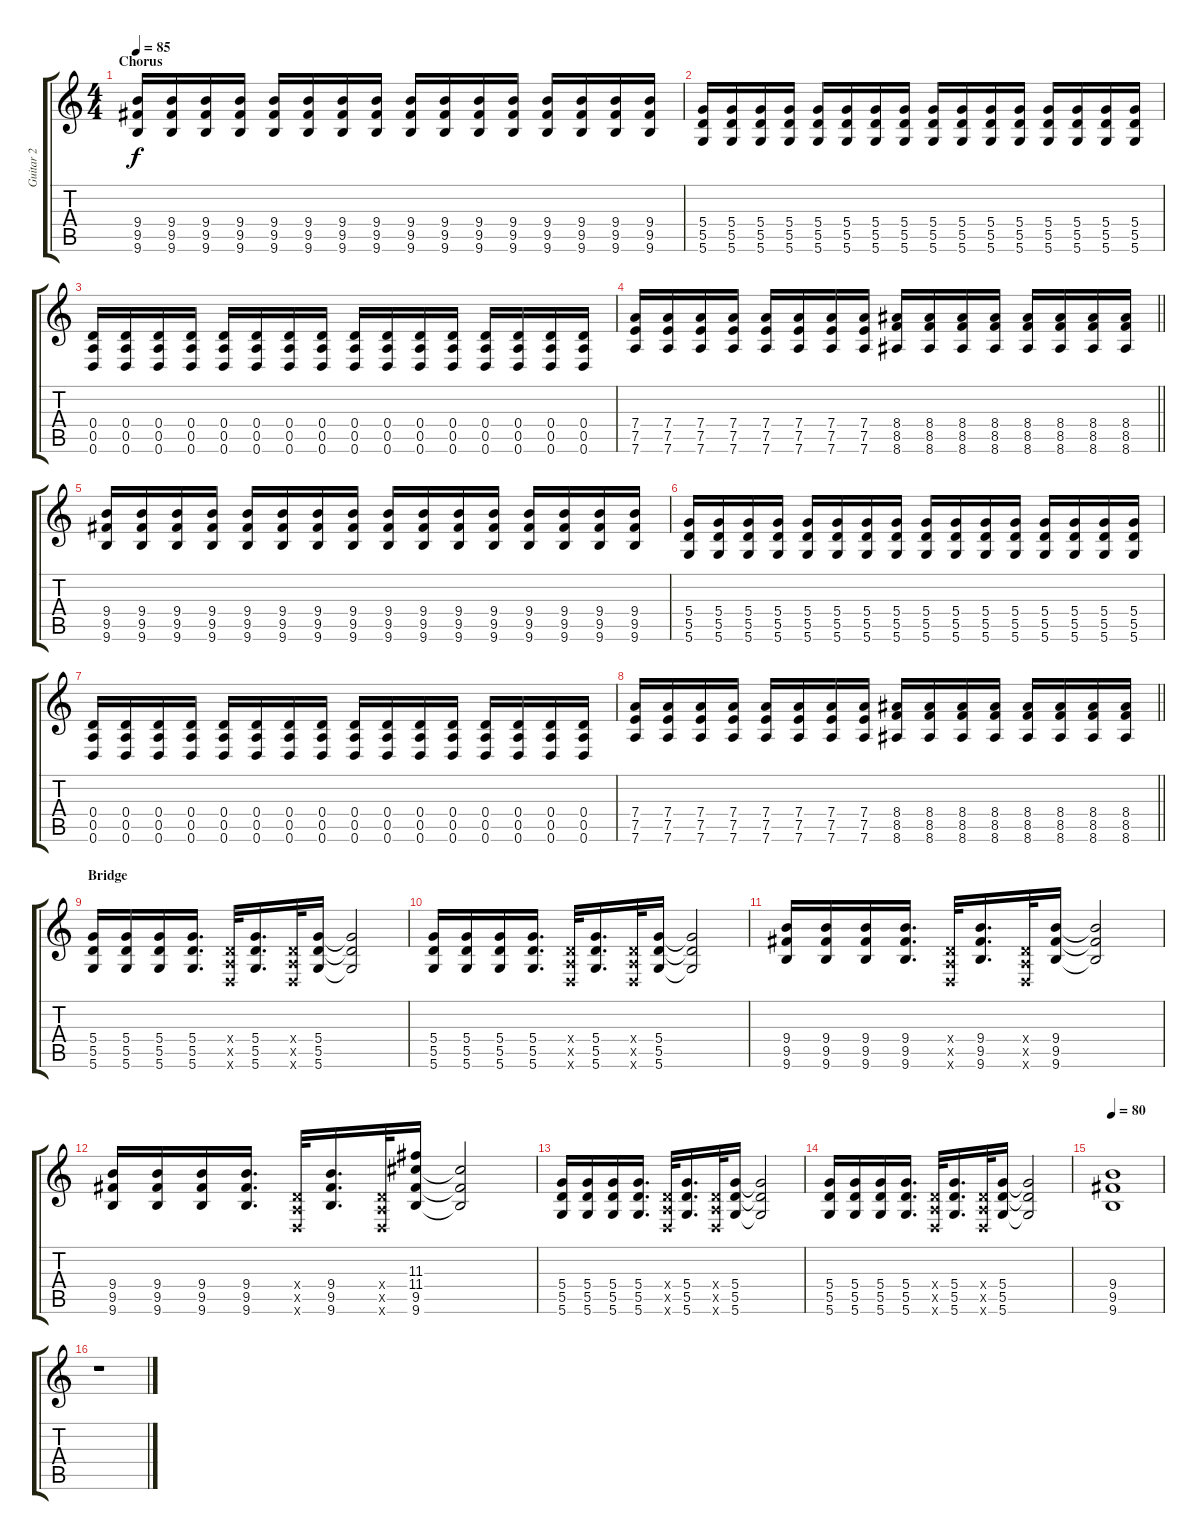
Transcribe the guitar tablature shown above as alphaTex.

\track ("Guitar 2" "Guitar 2") {instrument distortionguitar bank 255}
\staff {score tabs}
\tuning (E4 B3 G3 D3 A2 D2) {hide}
\ts (4 4)
\section ("" "Chorus")
\tempo 85
\clef g2
\ks c
(9.4 9.5 9.6).16{dy f} (9.4 9.5 9.6).16 (9.4 9.5 9.6).16 (9.4 9.5 9.6).16 (9.4 9.5 9.6).16 (9.4 9.5 9.6).16 (9.4 9.5 9.6).16 (9.4 9.5 9.6).16 (9.4 9.5 9.6).16 (9.4 9.5 9.6).16 (9.4 9.5 9.6).16 (9.4 9.5 9.6).16 (9.4 9.5 9.6).16 (9.4 9.5 9.6).16 (9.4 9.5 9.6).16 (9.4 9.5 9.6).16 |
(5.4 5.5 5.6).16 (5.4 5.5 5.6).16 (5.4 5.5 5.6).16 (5.4 5.5 5.6).16 (5.4 5.5 5.6).16 (5.4 5.5 5.6).16 (5.4 5.5 5.6).16 (5.4 5.5 5.6).16 (5.4 5.5 5.6).16 (5.4 5.5 5.6).16 (5.4 5.5 5.6).16 (5.4 5.5 5.6).16 (5.4 5.5 5.6).16 (5.4 5.5 5.6).16 (5.4 5.5 5.6).16 (5.4 5.5 5.6).16 |
(0.4 0.5 0.6).16 (0.4 0.5 0.6).16 (0.4 0.5 0.6).16 (0.4 0.5 0.6).16 (0.4 0.5 0.6).16 (0.4 0.5 0.6).16 (0.4 0.5 0.6).16 (0.4 0.5 0.6).16 (0.4 0.5 0.6).16 (0.4 0.5 0.6).16 (0.4 0.5 0.6).16 (0.4 0.5 0.6).16 (0.4 0.5 0.6).16 (0.4 0.5 0.6).16 (0.4 0.5 0.6).16 (0.4 0.5 0.6).16 |
\barLineRight lightlight
(7.4 7.5 7.6).16 (7.4 7.5 7.6).16 (7.4 7.5 7.6).16 (7.4 7.5 7.6).16 (7.4 7.5 7.6).16 (7.4 7.5 7.6).16 (7.4 7.5 7.6).16 (7.4 7.5 7.6).16 (8.4 8.5 8.6).16 (8.4 8.5 8.6).16 (8.4 8.5 8.6).16 (8.4 8.5 8.6).16 (8.4 8.5 8.6).16 (8.4 8.5 8.6).16 (8.4 8.5 8.6).16 (8.4 8.5 8.6).16 |
(9.4 9.5 9.6).16 (9.4 9.5 9.6).16 (9.4 9.5 9.6).16 (9.4 9.5 9.6).16 (9.4 9.5 9.6).16 (9.4 9.5 9.6).16 (9.4 9.5 9.6).16 (9.4 9.5 9.6).16 (9.4 9.5 9.6).16 (9.4 9.5 9.6).16 (9.4 9.5 9.6).16 (9.4 9.5 9.6).16 (9.4 9.5 9.6).16 (9.4 9.5 9.6).16 (9.4 9.5 9.6).16 (9.4 9.5 9.6).16 |
(5.4 5.5 5.6).16 (5.4 5.5 5.6).16 (5.4 5.5 5.6).16 (5.4 5.5 5.6).16 (5.4 5.5 5.6).16 (5.4 5.5 5.6).16 (5.4 5.5 5.6).16 (5.4 5.5 5.6).16 (5.4 5.5 5.6).16 (5.4 5.5 5.6).16 (5.4 5.5 5.6).16 (5.4 5.5 5.6).16 (5.4 5.5 5.6).16 (5.4 5.5 5.6).16 (5.4 5.5 5.6).16 (5.4 5.5 5.6).16 |
(0.4 0.5 0.6).16 (0.4 0.5 0.6).16 (0.4 0.5 0.6).16 (0.4 0.5 0.6).16 (0.4 0.5 0.6).16 (0.4 0.5 0.6).16 (0.4 0.5 0.6).16 (0.4 0.5 0.6).16 (0.4 0.5 0.6).16 (0.4 0.5 0.6).16 (0.4 0.5 0.6).16 (0.4 0.5 0.6).16 (0.4 0.5 0.6).16 (0.4 0.5 0.6).16 (0.4 0.5 0.6).16 (0.4 0.5 0.6).16 |
\barLineRight lightlight
(7.4 7.5 7.6).16 (7.4 7.5 7.6).16 (7.4 7.5 7.6).16 (7.4 7.5 7.6).16 (7.4 7.5 7.6).16 (7.4 7.5 7.6).16 (7.4 7.5 7.6).16 (7.4 7.5 7.6).16 (8.4 8.5 8.6).16 (8.4 8.5 8.6).16 (8.4 8.5 8.6).16 (8.4 8.5 8.6).16 (8.4 8.5 8.6).16 (8.4 8.5 8.6).16 (8.4 8.5 8.6).16 (8.4 8.5 8.6).16 |
\section ("" "Bridge")
(5.4 5.5 5.6).16 (5.4 5.5 5.6).16 (5.4 5.5 5.6).16 (5.4 5.5 5.6).16{d} (0.4{x} 0.5{x} 0.6{x}).32 (5.4 5.5 5.6).16{d} (0.4{x} 0.5{x} 0.6{x}).32 (5.4 5.5 5.6).16 (5.4{t} 5.5{t} 5.6{t}).2 |
(5.4 5.5 5.6).16 (5.4 5.5 5.6).16 (5.4 5.5 5.6).16 (5.4 5.5 5.6).16{d} (0.4{x} 0.5{x} 0.6{x}).32 (5.4 5.5 5.6).16{d} (0.4{x} 0.5{x} 0.6{x}).32 (5.4 5.5 5.6).16 (5.4{t} 5.5{t} 5.6{t}).2 |
(9.4 9.5 9.6).16 (9.4 9.5 9.6).16 (9.4 9.5 9.6).16 (9.4 9.5 9.6).16{d} (0.4{x} 0.5{x} 0.6{x}).32 (9.4 9.5 9.6).16{d} (0.4{x} 0.5{x} 0.6{x}).32 (9.4 9.5 9.6).16 (9.4{t} 9.5{t} 9.6{t}).2 |
(9.4 9.5 9.6).16 (9.4 9.5 9.6).16 (9.4 9.5 9.6).16 (9.4 9.5 9.6).16{d} (0.4{x} 0.5{x} 0.6{x}).32 (9.4 9.5 9.6).16{d} (0.4{x} 0.5{x} 0.6{x}).32 (11.3 11.4 9.5 9.6).16 (11.4{t} 9.5{t} 9.6{t}).2 |
(5.4 5.5 5.6).16 (5.4 5.5 5.6).16 (5.4 5.5 5.6).16 (5.4 5.5 5.6).16{d} (0.4{x} 0.5{x} 0.6{x}).32 (5.4 5.5 5.6).16{d} (0.4{x} 0.5{x} 0.6{x}).32 (5.4 5.5 5.6).16 (5.4{t} 5.5{t} 5.6{t}).2 |
(5.4 5.5 5.6).16 (5.4 5.5 5.6).16 (5.4 5.5 5.6).16 (5.4 5.5 5.6).16{d} (0.4{x} 0.5{x} 0.6{x}).32 (5.4 5.5 5.6).16{d} (0.4{x} 0.5{x} 0.6{x}).32 (5.4 5.5 5.6).16 (5.4{t} 5.5{t} 5.6{t}).2 |
\tempo 80
(9.4 9.5 9.6).1{volume 5} |
r.1
